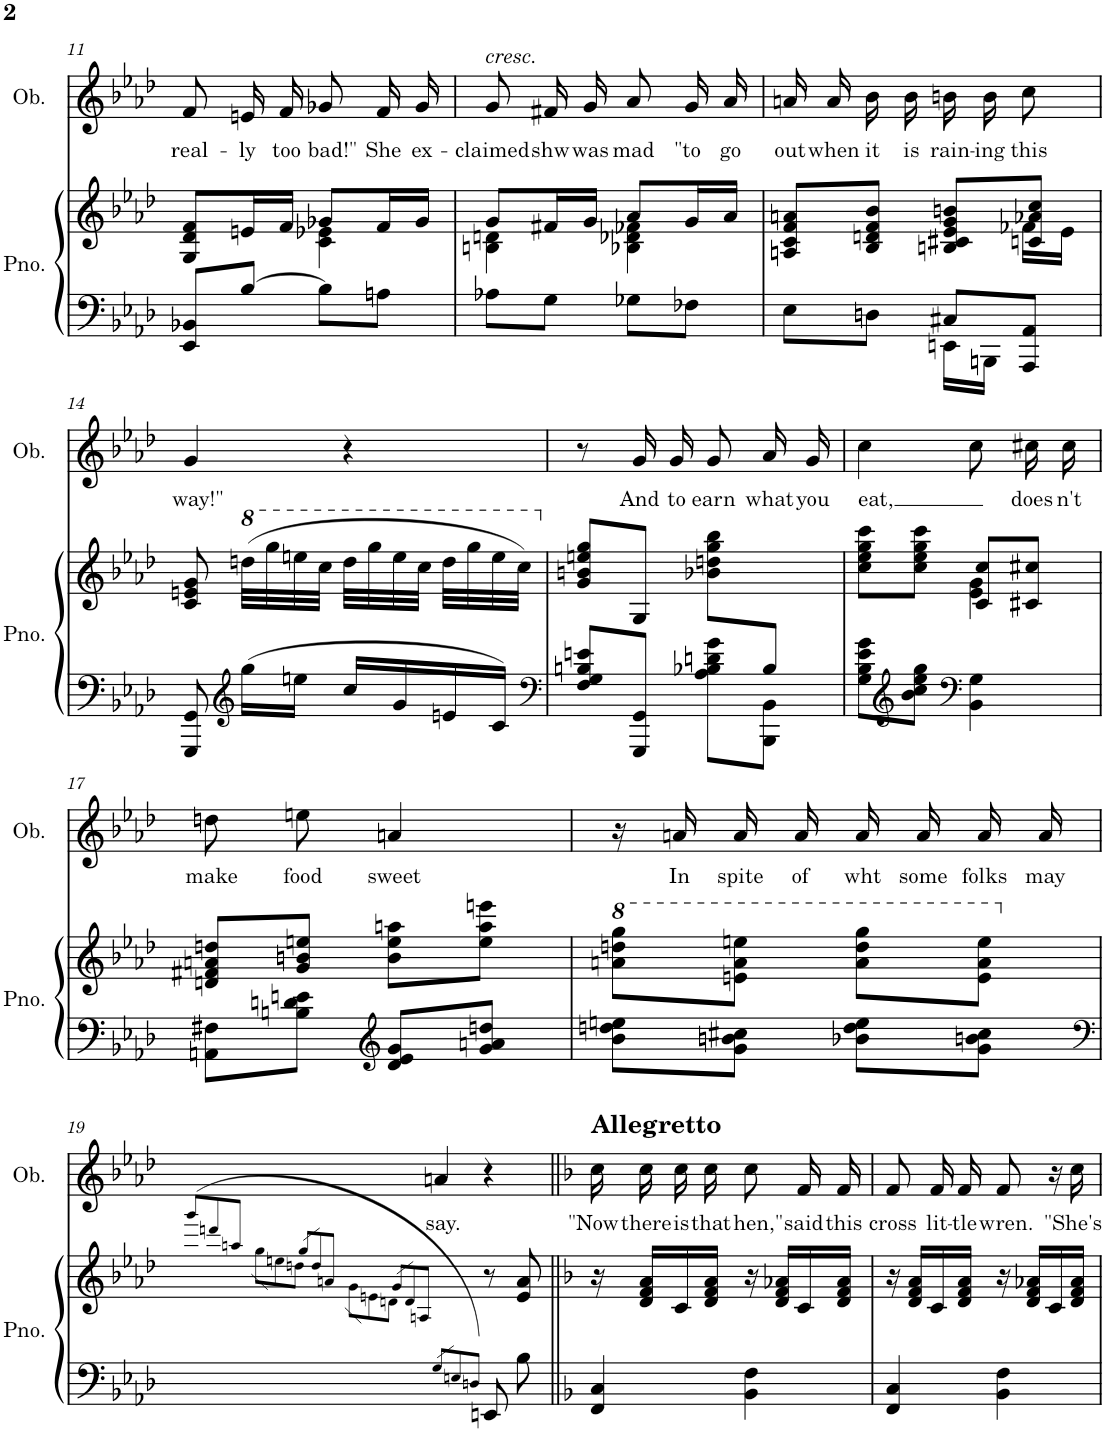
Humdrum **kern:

**kern	**kern	**kern	**text
*part2	*part2	*part1	*part1
*staff3	*staff2	*staff1	*staff1
*I"Piano	*	*I"Oboe	*
*I'Pno.	*	*I'Ob.	*
!!LO:PB:g=z
*clefF4	*clefG2	*clefG2	*
*k[b-e-a-d-]	*k[b-e-a-d-]	*k[b-e-a-d-]	*
*M4/8	*M4/8	*M4/8	*
=11	=11	=11	=11
*	*^	*	*
!	!	!	!	!LO:LY:b
8EE-/ 8BB-X/L	8G/ 8d-/ 8f/L	4ryy	8f/	real-
!	!	!	!	!LO:LY:b
[8B-/J	16en/L	.	16en/LL	-ly
!	!	!	!	!LO:LY:b
.	16f/JJ	.	16f/JJ	too
!	!	!	!	!LO:LY:b
8B-\L]	8g-X/L	4c\ 4e-X\	8g-X/	bad!"
!	!	!	!	!LO:LY:b
8An\J	16f/L	.	16f/LL	She
!	!	!	!	!LO:LY:b
.	16g-/JJ	.	16g-/JJ	ex-
=12	=12	=12	=12	=12
!	!	!	!LO:TX:a:i:t=cresc.	!
!	!	!	!	!LO:LY:b
8A-X\L	8g/L	4Bn\ 4dn\	8g/	-claimed
!	!	!	!	!LO:LY:b
8G\J	16f#X/L	.	16f#X/LL	shw
!	!	!	!	!LO:LY:b
.	16g/JJ	.	16g/JJ	was
!	!	!	!	!LO:LY:b
8G-X\L	8a-/L	4B-X\ 4d-X\ 4f-X\	8a-/	mad
!	!	!	!	!LO:LY:b
8F-X\J	16g/L	.	16g/LL	"to
!	!	!	!	!LO:LY:b
.	16a-/JJ	.	16a-/JJ	go
=13	=13	=13	=13	=13
*^	*	*	*	*
!	!	!	!	!	!LO:LY:b
8E-\L	4ryy	8An/ 8c/ 8f/ 8an/L	4.ryy	16an/LL	out
!	!	!	!	!	!LO:LY:b
.	.	.	.	16a/JJ	when
!	!	!	!	!	!LO:LY:b
8Dn\J	.	8B-/ 8dn/ 8f/ 8b-/J	.	16b-\LL	it
!	!	!	!	!	!LO:LY:b
.	.	.	.	16b-\JJ	is
!	!	!	!	!	!LO:LY:b
8C#X/L	16EEn\LL	8Bn/ 8c#X/ 8e-/ 8g/ 8bn/L	.	16bn\LL	rain-
!	!	!	!	!	!LO:LY:b
.	16BBBn\JJ	.	.	16b\JJ	-ing
!	!	!	!	!	!LO:LY:b
8AAA-/ 8AA-/J	8ryy	8cn/ 8a-X/ 8cc/J	16f-X\LL	8cc\	this
.	.	.	16e-\JJ	.	.
*v	*v	*	*	*	*
!!LO:LB:g=z
=14	=14	=14	=14	=14
!	!	!	!	!LO:LY:b
*	*v	*v	*	*
8GGG/ 8GG/	8c/ 8en/ 8g/	4g/	way!"
*clefG2	*	*	*
*	*8va	*	*
16gg\LL	(32dddn\LLL	.	.
.	32ggg\	.	.
16een\JJ	32eeen\	.	.
.	32ccc\JJJ	.	.
16cc/LL	32ddd\LLL	4r	.
.	32ggg\	.	.
16g/	32eee\	.	.
.	32ccc\JJJ	.	.
16en/	32ddd\LLL	.	.
.	32ggg\	.	.
16c/JJ	32eee\	.	.
.	32ccc\JJJ)	.	.
=15	=15	=15	=15
*clefF4	*	*	*
*^	*	*	*
*	*	*X8va	*	*
4.ryy	8F/ 8G/ 8Bn/ 8en/L	8g/ 8bn/ 8een/ 8gg/L	8r	.
!	!	!	!	!LO:LY:b
.	8GGG/ 8GG/J	8G/J	16g/LL	And
!	!	!	!	!LO:LY:b
.	.	.	16g/JJ	to
!	!	!	!	!LO:LY:b
.	8A-\ 8B-X\ 8dn\ 8g\L	8b-X\ 8ddn\ 8gg\ 8bb-\L	8g/	earn
!	!	!	!	!LO:LY:b
8B-/J	8BBB-\ 8BB-\J	8ryy	16a-/LL	what
!	!	!	!	!LO:LY:b
.	.	.	16g/JJ	you
*v	*v	*	*	*
=16	=16	=16	=16
*	*^	*	*
!	!	!	!	!LO:LY:b
8G\ 8B-\ 8e-\ 8g\L	8cc\ 8ee-\ 8gg\ 8ccc\L	4ryy	4cc\	eat,
*clefG2	*	*	*	*
8b-\ 8cc\ 8ee-\ 8gg\J	8cc\ 8ee-\ 8gg\ 8ccc\J	.	.	.
*clefF4	*	*	*	*
4BB-\ 4G\	8c/ 8cc/L	4e-\ 4g\	8cc\	.
!	!	!	!	!LO:LY:b
.	8c#X/ 8cc#X/J	.	16cc#X\LL	does
!	!	!	!	!LO:LY:b
.	.	.	16cc#\JJ	n't
*	*v	*v	*	*
!!LO:LB:g=z
=17	=17	=17	=17
!	!	!	!LO:LY:b
8AAn\ 8F#X\L	8dn/ 8f#X/ 8an/ 8ddn/L	8ddn\	make
!	!	!	!LO:LY:b
8Bn\ 8dn\ 8en\J	8g/ 8bn/ 8een/J	8een\	food
*clefG2	*	*	*
!	!	!	!LO:LY:b
8d/ 8e/ 8g/L	8b\ 8ee\ 8aan\L	4an/	sweet
8g/ 8an/ 8ddn/J	8ee\ 8aa\ 8eeen\J	.	.
=18	=18	=18	=18
*	*8va	*	*
8b-\ 8ddn\ 8een\L	8aan\ 8dddn\ 8ggg\L	16r	.
!	!	!	!LO:LY:b
.	.	16an/	In
!	!	!	!LO:LY:b
8g\ 8bn\ 8cc#X\J	8een\ 8aa\ 8eeen\J	16a/LL	spite
!	!	!	!LO:LY:b
.	.	16a/JJ	of
!	!	!	!LO:LY:b
8b-X\ 8dd\ 8ee\L	8aa\ 8ddd\ 8ggg\L	16a/LL	wht
!	!	!	!LO:LY:b
.	.	16a/JJ	some
!	!	!	!LO:LY:b
8g\ 8bn\ 8cc#\J	8ee\ 8aa\ 8eee\J	16a/LL	folks
!	!	!	!LO:LY:b
.	.	16a/JJ	may
!!LO:LB:g=z
=19	=19	=19	=19
*clefF4	*	*	*
*	*X8va	*	*
*	*^	*	*
!	!	!	!	!LO:LY:b
4ryy	4ryy	4ryy	4an/	say.
.	.	(>8qggg/L	.	.
.	.	8qdddn/)	.	.
.	.	8qaan/J	.	.
.	.	8qgg\L	.	.
.	.	8qeen\	.	.
.	.	8qddn\J	.	.
.	.	8qgg/L	.	.
.	.	8qdd/	.	.
.	.	8qan/J	.	.
.	.	8qg\L	.	.
.	.	8qen\	.	.
.	.	8qdn\J	.	.
8qG/L	.	8qg/L	.	.
8qEn/	.	8qd/	.	.
8qDn/J	.	8qAn/J	.	.
8EEn/	8r	4ryy	4r	.
8B-\	8e/ 8a/	.	.	.
*	*v	*v	*	*
=20||	=20||	=20||	=20||
*k[b-]	*k[b-]	*k[b-]	*
!	!	!LO:TX:a:B:t=Allegretto	!
!	!	!	!LO:LY:b
4FF/ 4C/	16r	16cc\LL	"Now
!	!	!	!LO:LY:b
.	16d/ 16f/ 16a/LL	16cc\JJ	there
!	!	!	!LO:LY:b
.	16c/	16cc\LL	is
!	!	!	!LO:LY:b
.	16d/ 16f/ 16a/JJ	16cc\JJ	that
!	!	!	!LO:LY:b
4BB-\ 4F\	16r	8cc\	hen,"
.	16d/ 16f/ 16a-X/LL	.	.
!	!	!	!LO:LY:b
.	16c/	16f/LL	said
!	!	!	!LO:LY:b
.	16d/ 16f/ 16a-/JJ	16f/JJ	this
=21	=21	=21	=21
!	!	!	!LO:LY:b
4FF/ 4C/	16r	8f/	cross
.	16d/ 16f/ 16a/LL	.	.
!	!	!	!LO:LY:b
.	16c/	16f/LL	lit-
!	!	!	!LO:LY:b
.	16d/ 16f/ 16a/JJ	16f/JJ	-tle
!	!	!	!LO:LY:b
4BB-\ 4F\	16r	8f/	wren.
.	16d/ 16f/ 16a-X/LL	.	.
.	16c/	16r	.
!	!	!	!LO:LY:b
.	16d/ 16f/ 16a-/JJ	16cc\	"She's
=	=	=	=
*-	*-	*-	*-
